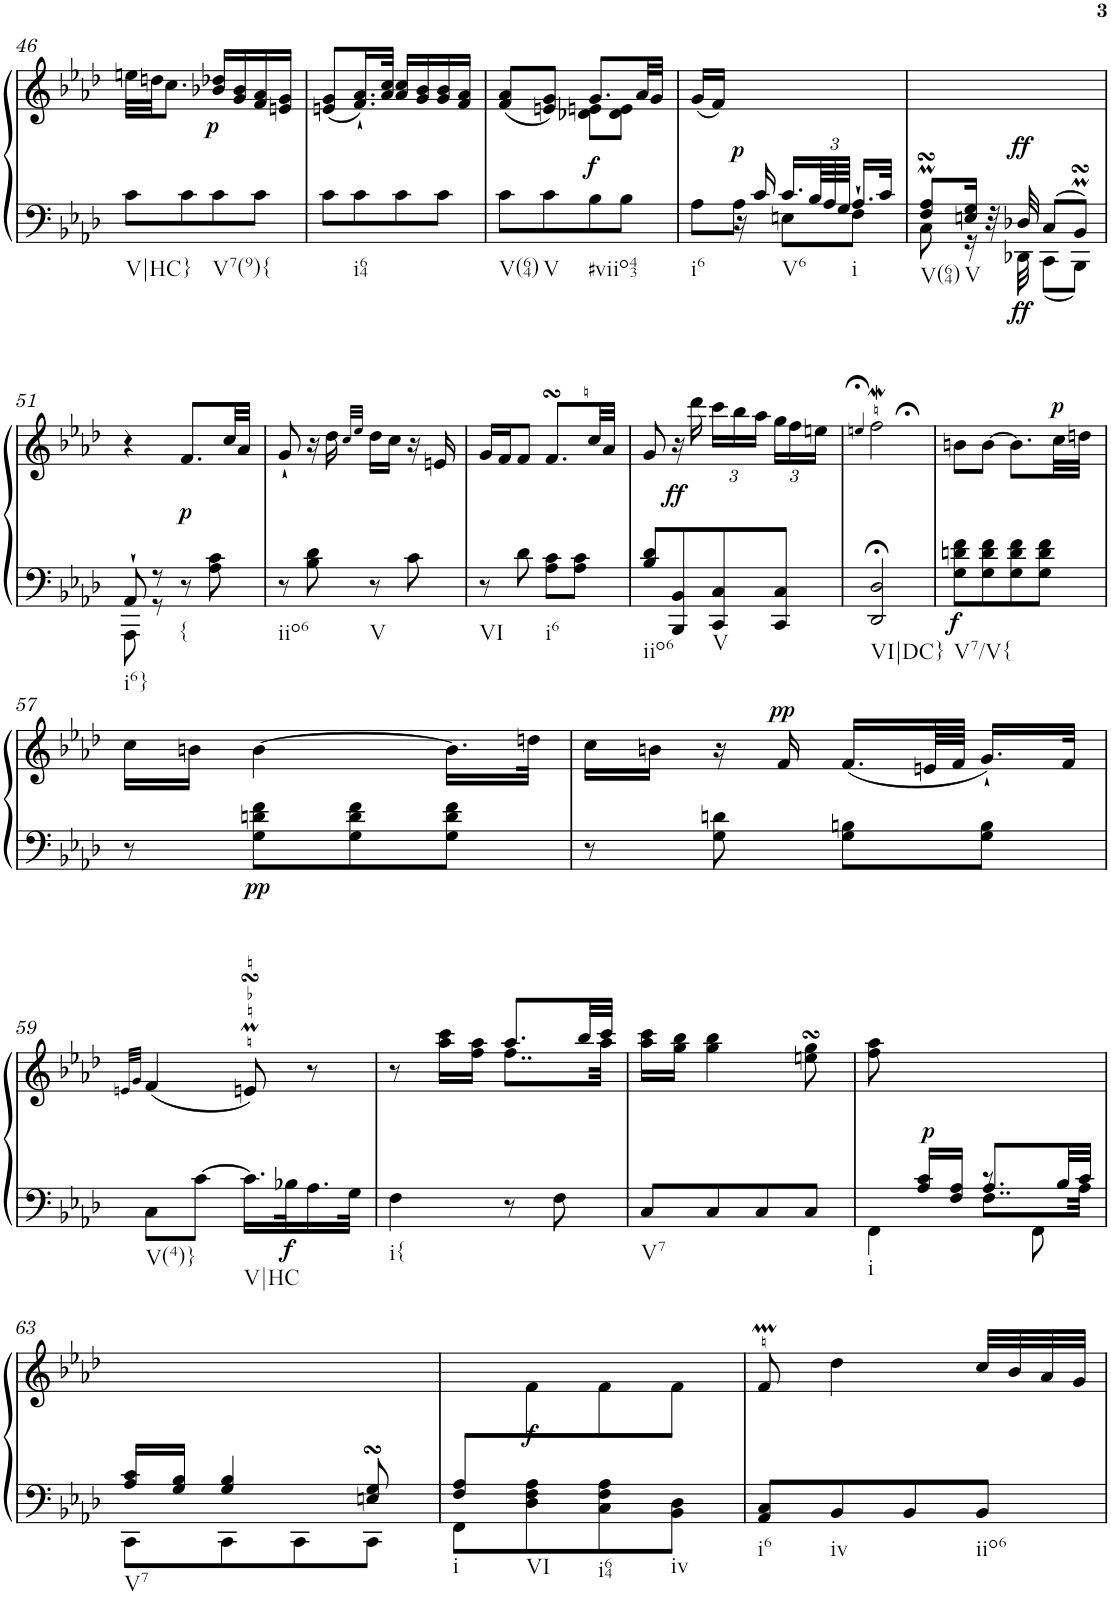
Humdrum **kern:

**kern	**kern	**dynam
*part1	*part1	*part1
*staff2	*staff1	*staff1/2
*I"Harpsichord	*	*
*I'Hch.	*	*
!!LO:PB:g=z
*clefF4	*clefG2	*
*k[b-e-a-d-]	*k[b-e-a-d-]	*
*f:	*f:	*
*M2/4	*M2/4	*
=46	=46	=46
!LO:TX:b:t=V|HC}	!	!
8c\L	32een\LLL	.
.	32ddn\JJ	.
.	8.cc\J	.
8c\	.	.
!LO:TX:b:t=V7(9){	!	!
!	!	!LO:DY:b
8c\	16b-X/ 16dd-X/LL	p
.	16g/ 16b-/	.
8c\J	16f/ 16a-/	.
.	16en/ 16g/JJ	.
=47	=47	=47
8c\L	(<8en/ 8g/L	.
!LO:TX:b:t=i64	!	!
8c\	16.f/` 16.a-/`L)	.
.	32a-/ 32cc/JJk	.
8c\	16a-/ 16cc/LL	.
.	16g/ 16b-/	.
8c\J	16g/ 16b-/	.
.	16f/ 16a-/JJ	.
=48	=48	=48
*	*^	*
!LO:TX:b:t=V(64)	!	!	!
8c\L	(<8f/ 8a-/L	4ryy	.
!LO:TX:b:t=V	!	!	!
8c\	8en/ 8g/J)	.	.
!LO:TX:b:t=#viio43	!	!	!
!	!	!	!LO:DY:b
8B-\	8.g/L	8d-X\ 8en\L	f
8B-\J	.	8d-\ 8e\J	.
.	32a-/LL	.	.
.	32g/JJJ	.	.
*	*v	*v	*
=49	=49	=49
*^	*	*
!LO:TX:b:t=i6	!	!	!
8.ryy	8A-\L	(<16g/LL	.
.	.	16f/JJ)	.
!	!	!	!LO:DY:b
.	8A-\J	16r	p
16c/	.	4ryy	.
!LO:TX:b:t=V6	!	!	!
16.c/LL	8En\L	.	.
*Xbrackettup	*	*	*
96B-/LL	.	.	.
96A-/	.	.	.
96G/JJJJ	.	.	.
!LO:TX:b:t=i	!	!	!
16.A-/LL	8F`\J	.	.
.	.	16ryy	.
32c/JJk	.	.	.
=50	=50	=50	=50
!LO:TX:b:t=V(64)	!	!	!
8F/MsSSS 8A-/MsSSSL	8C\	2ryy	.
!LO:TX:b:t=V	!	!	!
16En/ 16G/Jk	16r	.	.
32r	32ryy	.	.
!	!	!	!LO:DY:b=2
!	!	!	!LO:DY:n=1:a=2
32D-X/	32DD-X\	.	ff ff
8C/L	8CC\L	.	.
8BB-MsSSS/J	8BBB-\J	.	.
!!LO:LB:g=z
=51	=51	=51	=51
!LO:TX:b:t=i6}	!	!	!
8AA-`/	8AAA-\	4r	.
8r	8r	.	.
!LO:TX:b:t={	!	!	!
!	!	!	!LO:DY:b
8r	4ryy	8.f/L	p
8A-\ 8c\	.	.	.
.	.	32cc/LL	.
.	.	32a-/JJJ	.
*v	*v	*	*
=52	=52	=52
!LO:TX:b:t=iio6	!	!
8r	8g`/	.
8B-\ 8d-\	16r	.
.	16dd-\	.
.	32qcc/LLL	.
.	32qee-/JJJ	.
!LO:TX:b:t=V	!	!
8r	16dd-\LL	.
.	16cc\JJ	.
8c\	16r	.
.	16en/	.
=53	=53	=53
!LO:TX:b:t=VI	!	!
8r	16g/LL	.
.	16f/J	.
8d-\	8f/J	.
!LO:TX:b:t=i6	!	!
8A-\ 8c\L	8.fsSSS/L	.
8A-\ 8c\J	.	.
.	32cc/LL	.
.	32a-/JJJ	.
=54	=54	=54
!LO:TX:b:t=iio6	!	!
8B-/ 8d-/L	8g/	.
!	!	!LO:DY:b
8BBB-/ 8BB-/	16r	ff
.	16ddd-\	.
*	*Xbrackettup	*
!LO:TX:b:t=V	!	!
8CC/ 8C/	24ccc\LL	.
.	24bb-\	.
.	24aa-\JJ	.
8CC/ 8C/J	24gg\LL	.
.	24ff\	.
.	24een\JJ	.
=55	=55	=55
.	4qeen/	.
!LO:TX:b:t=VI|DC}	!	!
2DD-/;< 2D-/;<	2ff;<W\	.
=56	=56	=56
!LO:TX:b:t=V7/V{	!	!
!	!	!LO:DY:b=2
8G\ 8dn\ 8f\L	8bn;<\L	f
8G\ 8d\ 8f\	[8b\J	.
8G\ 8d\ 8f\	8.b\L]	.
8G\ 8d\ 8f\J	.	.
!	!	!LO:DY:a
.	32cc\LL	p
.	32ddn\JJJ	.
!!LO:LB:g=z
=57	=57	=57
8r	16cc\LL	.
.	16bn\JJ	.
!	!	!LO:DY:b=2
8G\ 8dn\ 8f\L	[4b\	pp
8G\ 8d\ 8f\	.	.
8G\ 8d\ 8f\J	16.b\LL]	.
.	32ddn\JJk	.
=58	=58	=58
8r	16cc\LL	.
.	16bn\JJ	.
8G\ 8dn\	16r	.
!	!	!LO:DY:a
.	16f/	pp
8G\ 8Bn\L	(<16.f/LL	.
.	64en/LL	.
.	64f/JJJJ	.
8G\ 8B\J	16.g`/LL)	.
.	32f/JJk	.
!!LO:LB:g=z
=59	=59	=59
.	32qen/LLL	.
.	32qg/JJJ	.
!LO:TX:b:t=V(4)}	!	!
8C\L	(<4f/	.
[8c\J	.	.
!LO:TX:b:t=V|HC	!	!
!	!LO:TURN:lacc=-	!
16.c\LL]	8enmsSsS/)	.
!	!	!LO:DY:b=2
32B-X\K	.	f
16.A-\	8r	.
32G\JJk	.	.
=60	=60	=60
*	*^	*
!LO:TX:b:t=i{	!	!	!
4F\	8r	4ryy	.
.	16aa-\ 16ccc\LL	.	.
.	16ff\ 16aa-\JJ	.	.
8r	8.aa-/L	8..ff\L	.
8F\	.	.	.
.	32bb-/LL	.	.
.	32ccc/JJJ	32aa-\Jkk	.
=61	=61	=61	=61
!LO:TX:b:t=V7	!	!	!
*	*v	*v	*
8C/L	16aa-\ 16ccc\LL	.
.	16gg\ 16bb-\JJ	.
8C/	4gg\ 4bb-\	.
8C/	.	.
8C/J	8een\sSSs 8gg\sSSs	.
=62	=62	=62
*^	*	*
*	*^	*	*
!LO:TX:b:t=i	!	!	!	!
8ryy	4FF\	4ryy	8ff\ 8aa-\	.
!	!	!	!	!LO:DY:a=2
16A-/ 16c/LL	.	.	4.ryy	p
16F/ 16A-/JJ	.	.	.	.
8.A-/L	8r	8..F\L	.	.
.	8FF\	.	.	.
32B-/LL	.	.	.	.
32c/JJJ	.	32A-\Jkk	.	.
!!LO:LB:g=z
=63	=63	=63	=63	=63
!LO:TX:b:t=V7	!	!	!	!
*	*v	*v	*	*
16A-/ 16c/LL	8CC\L	2ryy	.
16G/ 16B-/JJ	.	.	.
4G/ 4B-/	8CC\	.	.
.	8CC\	.	.
8En/sSSs 8G/sSSs	8CC\J	.	.
=64	=64	=64	=64
*	*^	*	*
!LO:TX:b:t=i	!	!	!	!
!LO:TX:b:t=VI	!	!	!	!
!LO:TX:b:t=i64	!	!	!	!
!LO:TX:b:t=iv	!	!	!	!
8F/ 8A-/L	2ryy	8FF\L	8ryy	.
!	!	!	!	!LO:DY:b
4.ryy	.	8D-\ 8F\ 8A-\	8f\	f
.	.	8C\ 8F\ 8A-\	8f\	.
.	.	8BB-\ 8D-\J	8f\J	.
=65	=65	=65	=65	=65
!LO:TX:b:t=i6	!	!	!	!
*v	*v	*v	*	*
8AA-/ 8C/L	8fM/	.
!LO:TX:b:t=iv	!	!
8BB-/	4dd-\	.
8BB-/	.	.
!LO:TX:b:t=iio6	!	!
8BB-/J	32cc/LLL	.
.	32b-/	.
.	32a-/	.
.	32g/JJJ	.
=	=	=
*-	*-	*-
